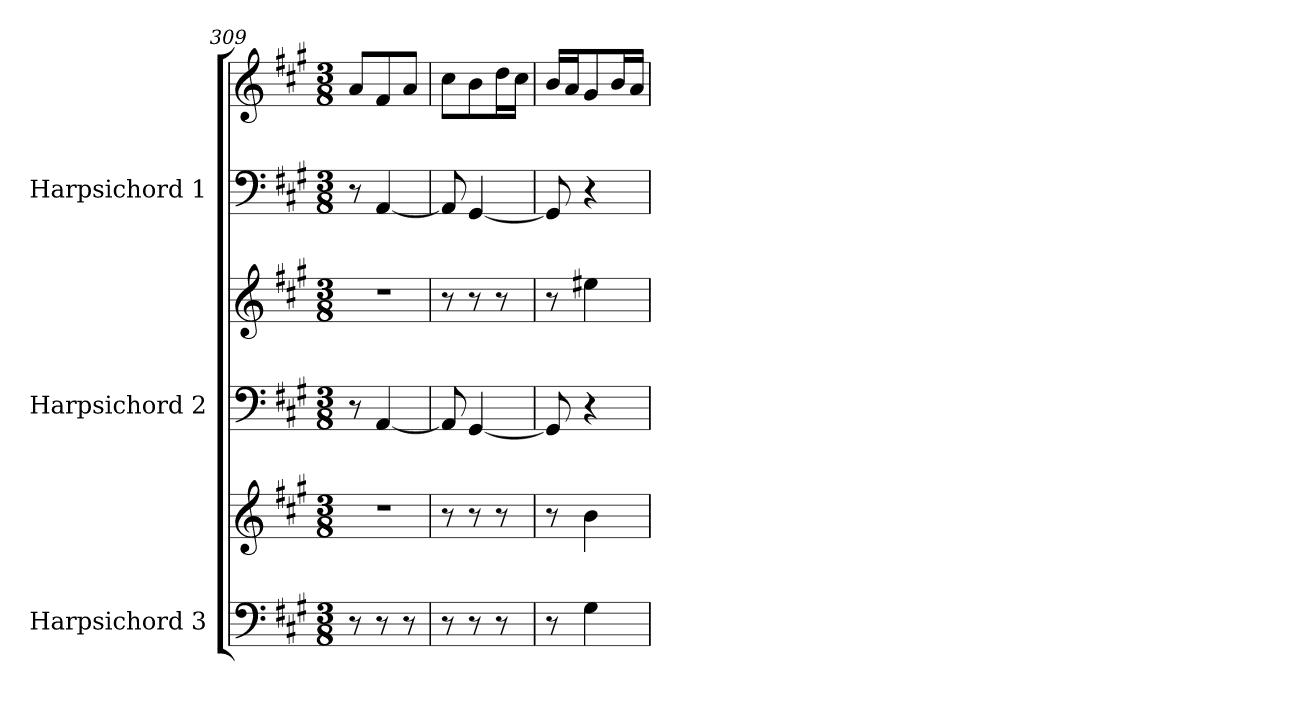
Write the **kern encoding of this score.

**kern	**kern	**kern	**kern	**kern	**kern
*part3	*part3	*part2	*part2	*part1	*part1
*staff6	*staff5	*staff4	*staff3	*staff2	*staff1
*I"Harpsichord 3	*	*I"Harpsichord 2	*	*I"Harpsichord 1	*
*I'Hp	*	*I'Hp	*	*I'Hp	*
*clefF4	*clefG2	*clefF4	*clefG2	*clefF4	*clefG2
*k[f#c#g#]	*k[f#c#g#]	*k[f#c#g#]	*k[f#c#g#]	*k[f#c#g#]	*k[f#c#g#]
*M3/8	*M3/8	*M3/8	*M3/8	*M3/8	*M3/8
=309	=309	=309	=309	=309	=309
8r	4.r	8r	4.r	8r	8a/L
8r	.	[4AA/	.	[4AA/	8f#/
8r	.	.	.	.	8a/J
=310	=310	=310	=310	=310	=310
8r	8r	8AA/]	8r	8AA/]	8cc#\L
8r	8r	[4GG#/	8r	[4GG#/	8b\
8r	8r	.	8r	.	16dd\L
.	.	.	.	.	16cc#\JJ
=311	=311	=311	=311	=311	=311
8r	8r	8GG#/]	8r	8GG#/]	16b/LL
.	.	.	.	.	16a/J
4G#\	4b\	4r	4ee#X\	4r	8g#/
.	.	.	.	.	16b/L
.	.	.	.	.	16a/JJ
=	=	=	=	=	=
*-	*-	*-	*-	*-	*-
